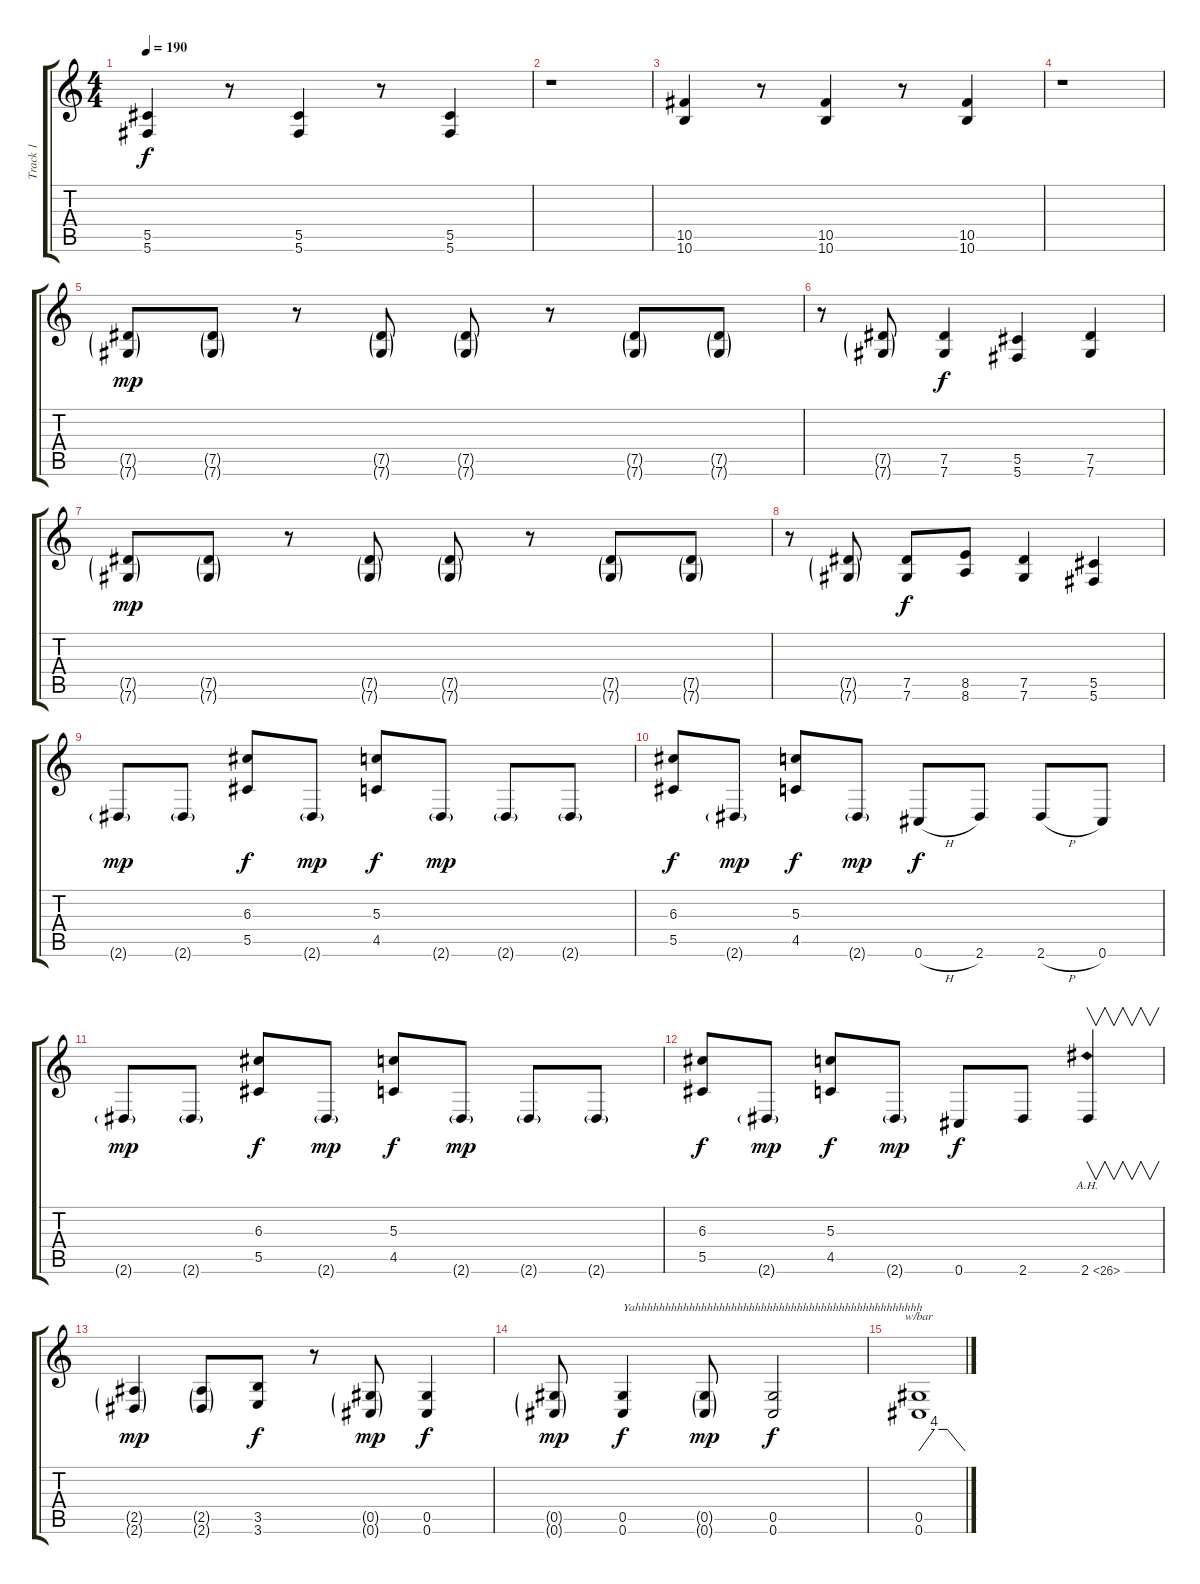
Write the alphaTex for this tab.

\track ("Track 1" "Track 1") {instrument distortionguitar}
\staff {score tabs}
\tuning (E4 B3 G3 D3 Ab2 Db2) {hide}
\ts (4 4)
\tempo 190
\clef g2
\ks c
(5.5 5.6).4{dy f} r.8 (5.5 5.6).4 r.8 (5.5 5.6).4 |
r.1 |
(10.5 10.6).4 r.8 (10.5 10.6).4 r.8 (10.5 10.6).4 |
r.1 |
(7.5{g} 7.6{g}).8{dy mp} (7.5{g} 7.6{g}).8 r.8 (7.5{g} 7.6{g}).8 (7.5{g} 7.6{g}).8 r.8 (7.5{g} 7.6{g}).8 (7.5{g} 7.6{g}).8 |
r.8 (7.5{g} 7.6{g}).8 (7.5 7.6).4{dy f} (5.5 5.6).4 (7.5 7.6).4 |
(7.5{g} 7.6{g}).8{dy mp} (7.5{g} 7.6{g}).8 r.8 (7.5{g} 7.6{g}).8 (7.5{g} 7.6{g}).8 r.8 (7.5{g} 7.6{g}).8 (7.5{g} 7.6{g}).8 |
r.8 (7.5{g} 7.6{g}).8 (7.5 7.6).8{dy f} (8.5 8.6).8 (7.5 7.6).4 (5.5 5.6).4 |
2.6{g}.8{dy mp} 2.6{g}.8 (6.3 5.5).8{dy f} 2.6{g}.8{dy mp} (5.3 4.5).8{dy f} 2.6{g}.8{dy mp} 2.6{g}.8 2.6{g}.8 |
(6.3 5.5).8{dy f} 2.6{g}.8{dy mp} (5.3 4.5).8{dy f} 2.6{g}.8{dy mp} 0.6{h}.8{dy f} 2.6.8 2.6{h}.8 0.6.8 |
2.6{g}.8{dy mp} 2.6{g}.8 (6.3 5.5).8{dy f} 2.6{g}.8{dy mp} (5.3 4.5).8{dy f} 2.6{g}.8{dy mp} 2.6{g}.8 2.6{g}.8 |
(6.3 5.5).8{dy f} 2.6{g}.8{dy mp} (5.3 4.5).8{dy f} 2.6{g}.8{dy mp} 0.6.8{dy f} 2.6.8 2.6{ah 24}.4{v} |
(2.5{g} 2.6{g}).4{dy mp} (2.5{g} 2.6{g}).8 (3.5 3.6).8{dy f} r.8 (0.5{g} 0.6{g}).8{dy mp} (0.5 0.6).4{dy f} |
(0.5{g} 0.6{g}).8{dy mp} (0.5 0.6).4{txt "Yahhhhhhhhhhhhhhhhhhhhhhhhhhhhhhhhhhhhhhhhhhhhhhhh" dy f} (0.5{g} 0.6{g}).8{dy mp} (0.5 0.6).2{dy f} |
(0.5 0.6).1{tbe (custom default 0 0 20 16 30 16 37 16 60 0)}
